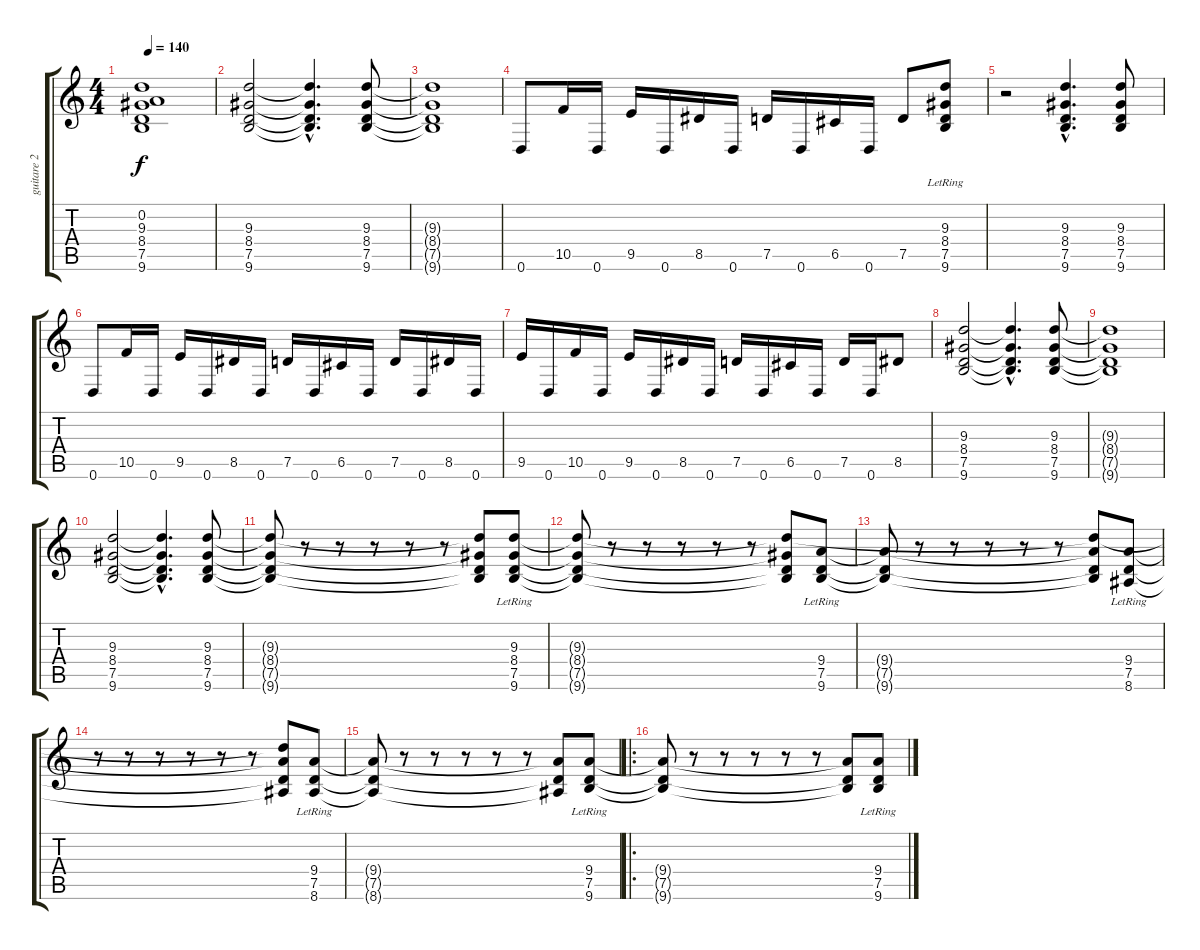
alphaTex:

\track ("guitare 2 et lead" "guitare 2 ") {instrument distortionguitar}
\staff {score tabs}
\tuning (D4 A3 F3 C3 G2 D2) {hide}
\ts (4 4)
\tempo 140
\clef g2
\ks c
(0.2 9.3{t} 8.4{t} 7.5{t} 9.6{t}).1{dy f} |
(9.3 8.4 7.5 9.6).2 (9.3{hac t} 8.4{hac t} 7.5{hac t} 9.6{hac t}).4{d} (9.3 8.4 7.5 9.6).8 |
(9.3{t} 8.4{t} 7.5{t} 9.6{t}).1 |
0.6.8 10.5.16 0.6.16 9.5.16 0.6.16 8.5.16 0.6.16 7.5.16 0.6.16 6.5.16 0.6.16 7.5.8 (9.3{lr} 8.4{lr} 7.5{lr} 9.6{lr}).8 |
r.2 (9.3{hac} 8.4{hac} 7.5{hac} 9.6{hac}).4{d} (9.3 8.4 7.5 9.6).8 |
0.6.8 10.5.16 0.6.16 9.5.16 0.6.16 8.5.16 0.6.16 7.5.16 0.6.16 6.5.16 0.6.16 7.5.16 0.6.16 8.5.16 0.6.16 |
9.5.16 0.6.16 10.5.16 0.6.16 9.5.16 0.6.16 8.5.16 0.6.16 7.5.16 0.6.16 6.5.16 0.6.16 7.5.16 0.6.16 8.5.8 |
(9.3 8.4 7.5 9.6).2 (9.3{hac t} 8.4{hac t} 7.5{hac t} 9.6{hac t}).4{d} (9.3 8.4 7.5 9.6).8 |
(9.3{t} 8.4{t} 7.5{t} 9.6{t}).1 |
(9.3 8.4 7.5 9.6).2 (9.3{hac t} 8.4{hac t} 7.5{hac t} 9.6{hac t}).4{d} (9.3 8.4 7.5 9.6).8 |
(9.3{t} 8.4{t} 7.5{t} 9.6{t}).8 r.8 r.8 r.8 r.8 r.8 (9.3{t} 8.4{t} 7.5{t} 9.6{t}).8 (9.3{lr} 8.4{lr} 7.5{lr} 9.6).8 |
(9.3{t} 8.4{t} 7.5{t} 9.6{t}).8 r.8 r.8 r.8 r.8 r.8 (9.3{t} 8.4{t} 7.5{t} 9.6{t}).8 (9.4{lr} 7.5 9.6{lr}).8 |
(9.4{t} 7.5{t} 9.6{t}).8 r.8 r.8 r.8 r.8 r.8 (9.3{t} 9.4{t} 7.5{t} 9.6{t}).8 (9.4{lr} 7.5{lr} 8.6{lr}).8 |
r.8 r.8 r.8 r.8 r.8 r.8 (9.3{t} 9.4{t} 7.5{t} 8.6{t}).8 (9.4{lr} 7.5{lr} 8.6{lr}).8 |
(9.4{t} 7.5{t} 8.6{t}).8 r.8 r.8 r.8 r.8 r.8 (9.4{t} 7.5{t} 8.6{t}).8 (9.4{lr} 7.5{lr} 9.6{lr}).8 |
\ro
(9.4{t} 7.5{t} 9.6{t}).8 r.8 r.8 r.8 r.8 r.8 (9.4{t} 7.5{t} 9.6{t}).8 (9.4{lr} 7.5{lr} 9.6{lr}).8
